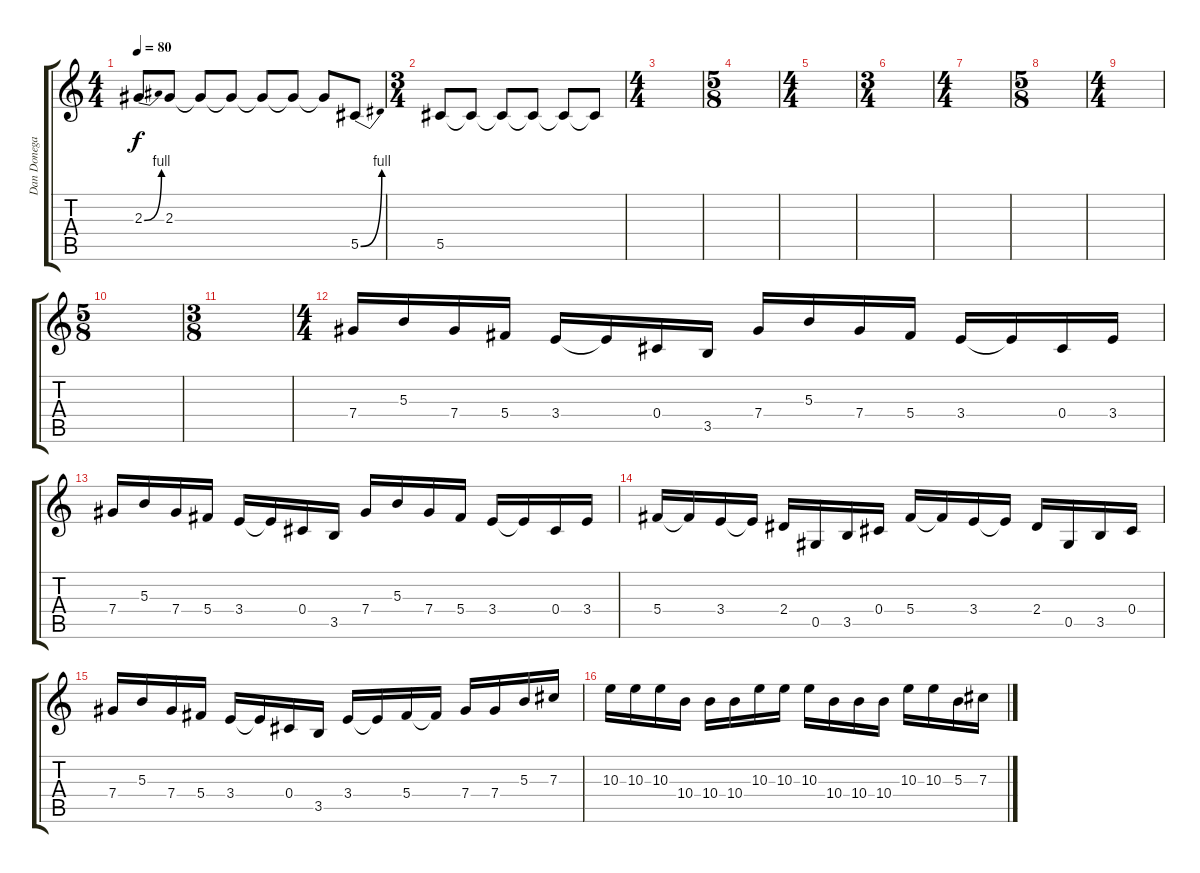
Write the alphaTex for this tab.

\track ("Dan Donegan (Guitar 2)" "Dan Donega") {instrument distortionguitar}
\staff {score tabs}
\tuning (Eb4 Bb3 Gb3 Db3 Ab2 Db2) {hide}
\ts (4 4)
\tempo 80
\clef g2
\ks c
2.3{be (bend 0 0 60 4)}.8{dy f} 2.3.8 2.3{t}.8 2.3{t}.8 2.3{t}.8 2.3{t}.8 2.3{t}.8 5.5{be (bend 0 0 60 4)}.8 |
\ts (3 4)
5.5.8 5.5{t}.8 5.5{t}.8 5.5{t}.8 5.5{t}.8 5.5{t}.8 |
\ts (4 4)
|
\ts (5 8)
|
\ts (4 4)
|
\ts (3 4)
|
\ts (4 4)
|
\ts (5 8)
|
\ts (4 4)
|
\ts (5 8)
|
\ts (3 8)
|
\ts (4 4)
7.4.16 5.3.16 7.4.16 5.4.16 3.4.16 3.4{t}.16 0.4.16 3.5.16 7.4.16 5.3.16 7.4.16 5.4.16 3.4.16 3.4{t}.16 0.4.16 3.4.16 |
7.4.16 5.3.16 7.4.16 5.4.16 3.4.16 3.4{t}.16 0.4.16 3.5.16 7.4.16 5.3.16 7.4.16 5.4.16 3.4.16 3.4{t}.16 0.4.16 3.4.16 |
5.4.16 5.4{t}.16 3.4.16 3.4{t}.16 2.4.16 0.5.16 3.5.16 0.4.16 5.4.16 5.4{t}.16 3.4.16 3.4{t}.16 2.4.16 0.5.16 3.5.16 0.4.16 |
7.4.16 5.3.16 7.4.16 5.4.16 3.4.16 3.4{t}.16 0.4.16 3.5.16 3.4.16 3.4{t}.16 5.4.16 5.4{t}.16 7.4.16 7.4.16 5.3.16 7.3.16 |
10.3.16 10.3.16 10.3.16 10.4.16 10.4.16 10.4.16 10.3.16 10.3.16 10.3.16 10.4.16 10.4.16 10.4.16 10.3.16 10.3.16 5.3.16 7.3.16
